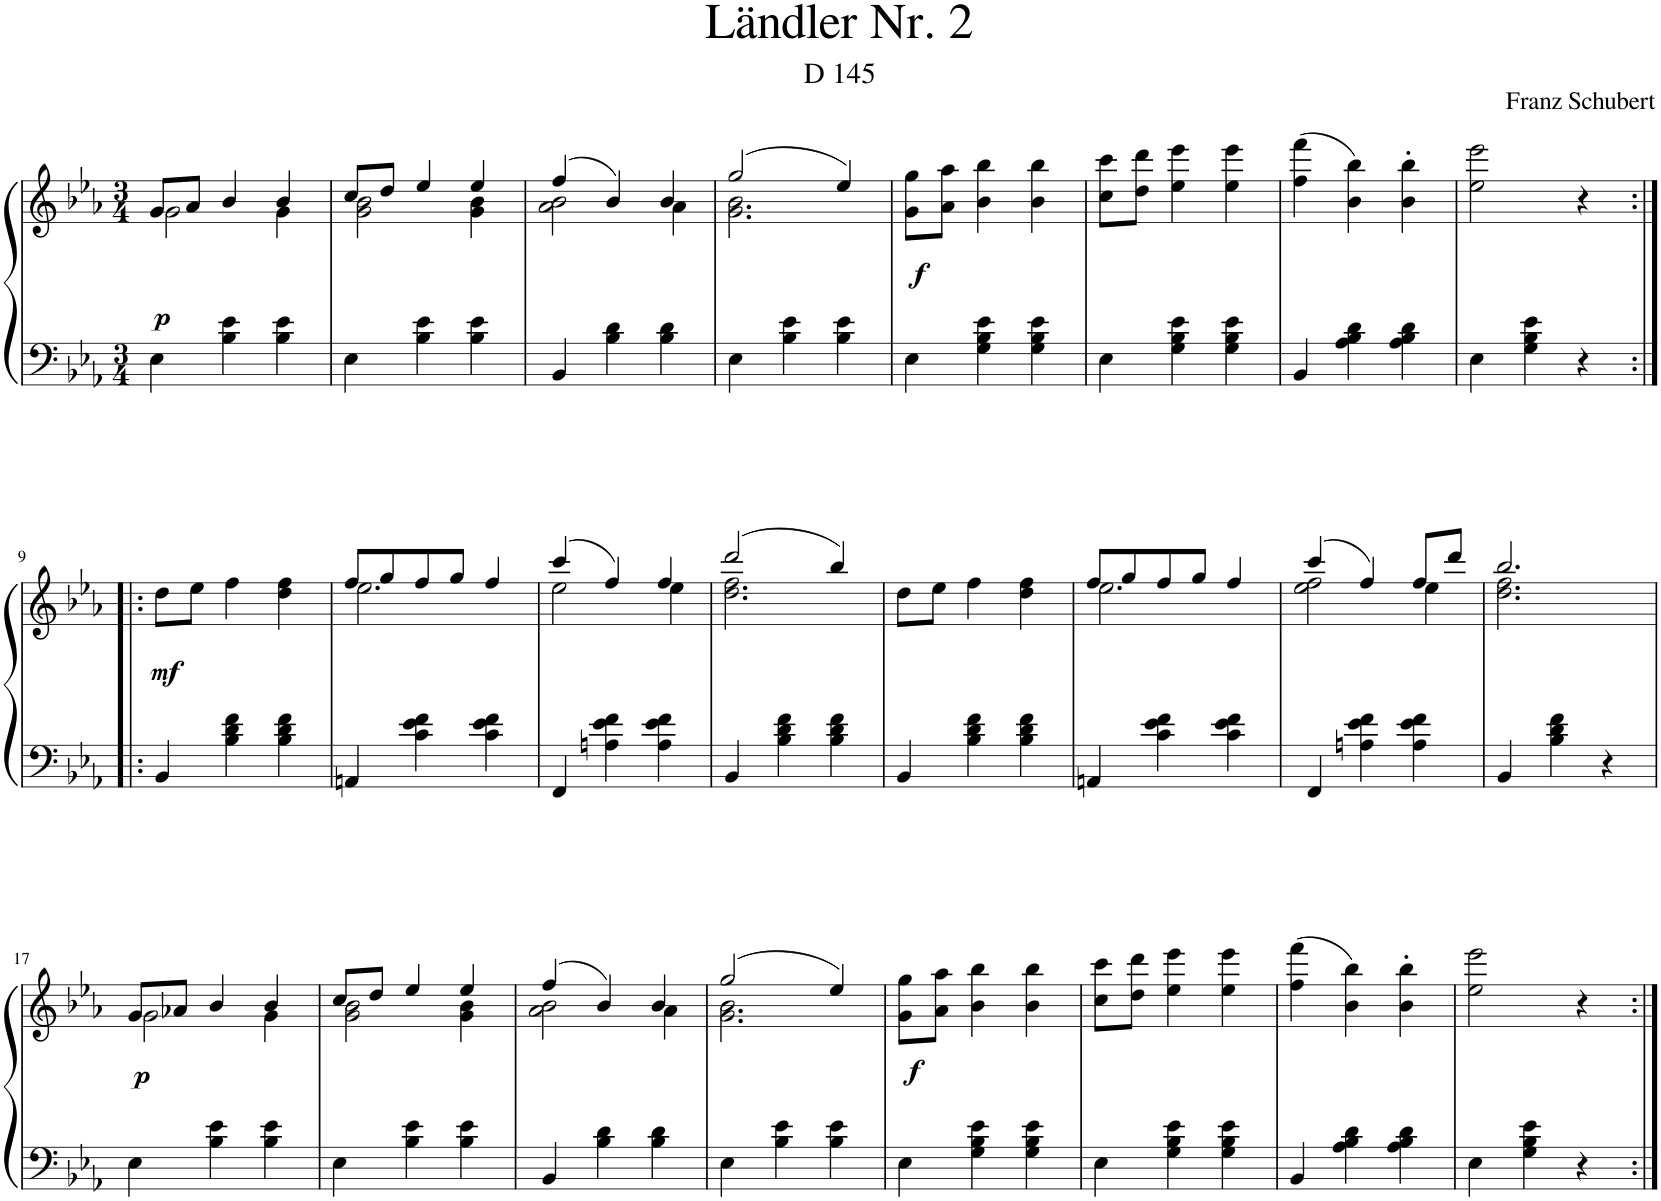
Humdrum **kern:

**kern	**kern	**dynam
*part1	*part1	*part1
*staff2	*staff1	*staff1/2
*I"Piano	*	*
*I'Pno.	*	*
*clefF4	*clefG2	*
*k[b-e-a-]	*k[b-e-a-]	*
*M3/4	*M3/4	*
=1	=1	=1
*	*^	*
!	!	!	!LO:DY:a=2
4E-\	8g/L	2g\	p
.	8a-/J	.	.
4B-\ 4e-\	4b-/	.	.
4B-\ 4e-\	4b-/	4g\	.
=2	=2	=2	=2
4E-\	8cc/L	2g\ 2b-\	.
.	8dd/J	.	.
4B-\ 4e-\	4ee-/	.	.
4B-\ 4e-\	4ee-/	4g\ 4b-\	.
=3	=3	=3	=3
4BB-/	(4ff/	2a-\ 2b-\	.
4B-\ 4d\	4b-/)	.	.
4B-\ 4d\	4b-/	4a-\	.
=4	=4	=4	=4
4E-\	(2gg/	2.g\ 2.b-\	.
4B-\ 4e-\	.	.	.
4B-\ 4e-\	4ee-/)	.	.
*	*v	*v	*
=5	=5	=5
!	!	!LO:DY:b
4E-\	8g\ 8gg\L	f
.	8a-\ 8aa-\J	.
4G\ 4B-\ 4e-\	4b-\ 4bb-\	.
4G\ 4B-\ 4e-\	4b-\ 4bb-\	.
=6	=6	=6
4E-\	8cc\ 8ccc\L	.
.	8dd\ 8ddd\J	.
4G\ 4B-\ 4e-\	4ee-\ 4eee-\	.
4G\ 4B-\ 4e-\	4ee-\ 4eee-\	.
=7	=7	=7
4BB-/	(4ff\ 4fff\	.
4A-\ 4B-\ 4d\	4b-\ 4bb-\)	.
4A-\ 4B-\ 4d\	4b-\' 4bb-\'	.
=8	=8	=8
4E-\	2ee-\ 2eee-\	.
4G\ 4B-\ 4e-\	.	.
4r	4r	.
!!LO:LB:g=z
=9:|!|:	=9:|!|:	=9:|!|:
!	!	!LO:DY:b
4BB-/	8dd\L	mf
.	8ee-\J	.
4B-\ 4d\ 4f\	4ff\	.
4B-\ 4d\ 4f\	4dd\ 4ff\	.
=10	=10	=10
*	*^	*
4AAn/	8ff/L	2.ee-\	.
.	8gg/	.	.
4c\ 4e-\ 4f\	8ff/	.	.
.	8gg/J	.	.
4c\ 4e-\ 4f\	4ff/	.	.
=11	=11	=11	=11
4FF/	(4ccc/	2ee-\	.
4An\ 4e-\ 4f\	4ff/)	.	.
4A\ 4e-\ 4f\	4ff/	4ee-\	.
=12	=12	=12	=12
4BB-/	(2ddd/	2.dd\ 2.ff\	.
4B-\ 4d\ 4f\	.	.	.
4B-\ 4d\ 4f\	4bb-/)	.	.
*	*v	*v	*
=13	=13	=13
4BB-/	8dd\L	.
.	8ee-\J	.
4B-\ 4d\ 4f\	4ff\	.
4B-\ 4d\ 4f\	4dd\ 4ff\	.
=14	=14	=14
*	*^	*
4AAn/	8ff/L	2.ee-\	.
.	8gg/	.	.
4c\ 4e-\ 4f\	8ff/	.	.
.	8gg/J	.	.
4c\ 4e-\ 4f\	4ff/	.	.
=15	=15	=15	=15
4FF/	(4ccc/	2ee-\ 2ff\	.
4An\ 4e-\ 4f\	4ff/)	.	.
4A\ 4e-\ 4f\	8ff/L	4ee-\	.
.	8ddd/J	.	.
=16	=16	=16	=16
4BB-/	2.bb-/	2.dd\ 2.ff\	.
4B-\ 4d\ 4f\	.	.	.
4r	.	.	.
!!LO:LB:g=z	!!
=17	=17	=17	=17
!	!	!	!LO:DY:b
4E-\	8g/L	2g\	p
.	8a-X/J	.	.
4B-\ 4e-\	4b-/	.	.
4B-\ 4e-\	4b-/	4g\	.
=18	=18	=18	=18
4E-\	8cc/L	2g\ 2b-\	.
.	8dd/J	.	.
4B-\ 4e-\	4ee-/	.	.
4B-\ 4e-\	4ee-/	4g\ 4b-\	.
=19	=19	=19	=19
4BB-/	(4ff/	2a-\ 2b-\	.
4B-\ 4d\	4b-/)	.	.
4B-\ 4d\	4b-/	4a-\	.
=20	=20	=20	=20
4E-\	(2gg/	2.g\ 2.b-\	.
4B-\ 4e-\	.	.	.
4B-\ 4e-\	4ee-/)	.	.
*	*v	*v	*
=21	=21	=21
!	!	!LO:DY:b
4E-\	8g\ 8gg\L	f
.	8a-\ 8aa-\J	.
4G\ 4B-\ 4e-\	4b-\ 4bb-\	.
4G\ 4B-\ 4e-\	4b-\ 4bb-\	.
=22	=22	=22
4E-\	8cc\ 8ccc\L	.
.	8dd\ 8ddd\J	.
4G\ 4B-\ 4e-\	4ee-\ 4eee-\	.
4G\ 4B-\ 4e-\	4ee-\ 4eee-\	.
=23	=23	=23
4BB-/	(4ff\ 4fff\	.
4A-\ 4B-\ 4d\	4b-\ 4bb-\)	.
4A-\ 4B-\ 4d\	4b-\' 4bb-\'	.
=24	=24	=24
4E-\	2ee-\ 2eee-\	.
4G\ 4B-\ 4e-\	.	.
4r	4r	.
=:|!	=:|!	=:|!
*-	*-	*-
